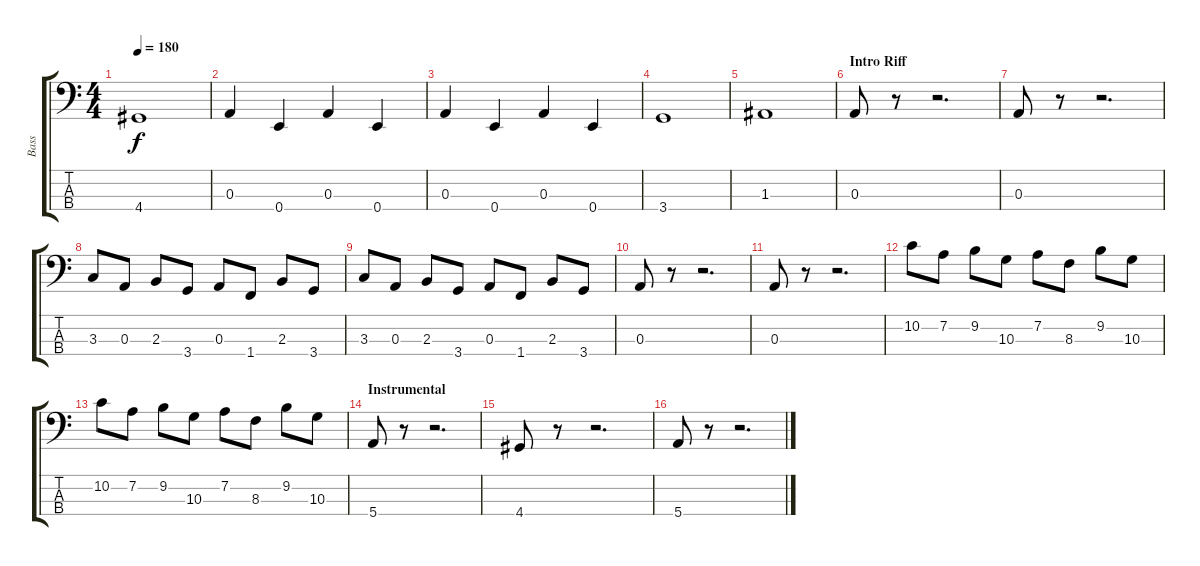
\track ("Bass" "Bass") {instrument electricbassfinger}
\staff {score tabs}
\tuning (G2 D2 A1 E1) {hide}
\ts (4 4)
\tempo 180
\clef f4
\ks c
4.4.1{dy f} |
0.3.4 0.4.4 0.3.4 0.4.4 |
0.3.4 0.4.4 0.3.4 0.4.4 |
3.4.1 |
1.3.1 |
\section ("" "Intro Riff")
0.3.8 r.8 r.2{d} |
0.3.8 r.8 r.2{d} |
3.3.8 0.3.8 2.3.8 3.4.8 0.3.8 1.4.8 2.3.8 3.4.8 |
3.3.8 0.3.8 2.3.8 3.4.8 0.3.8 1.4.8 2.3.8 3.4.8 |
0.3.8 r.8 r.2{d} |
0.3.8 r.8 r.2{d} |
10.2.8 7.2.8 9.2.8 10.3.8 7.2.8 8.3.8 9.2.8 10.3.8 |
10.2.8 7.2.8 9.2.8 10.3.8 7.2.8 8.3.8 9.2.8 10.3.8 |
\section ("" "Instrumental")
5.4.8 r.8 r.2{d} |
4.4.8 r.8 r.2{d} |
5.4.8 r.8 r.2{d}
